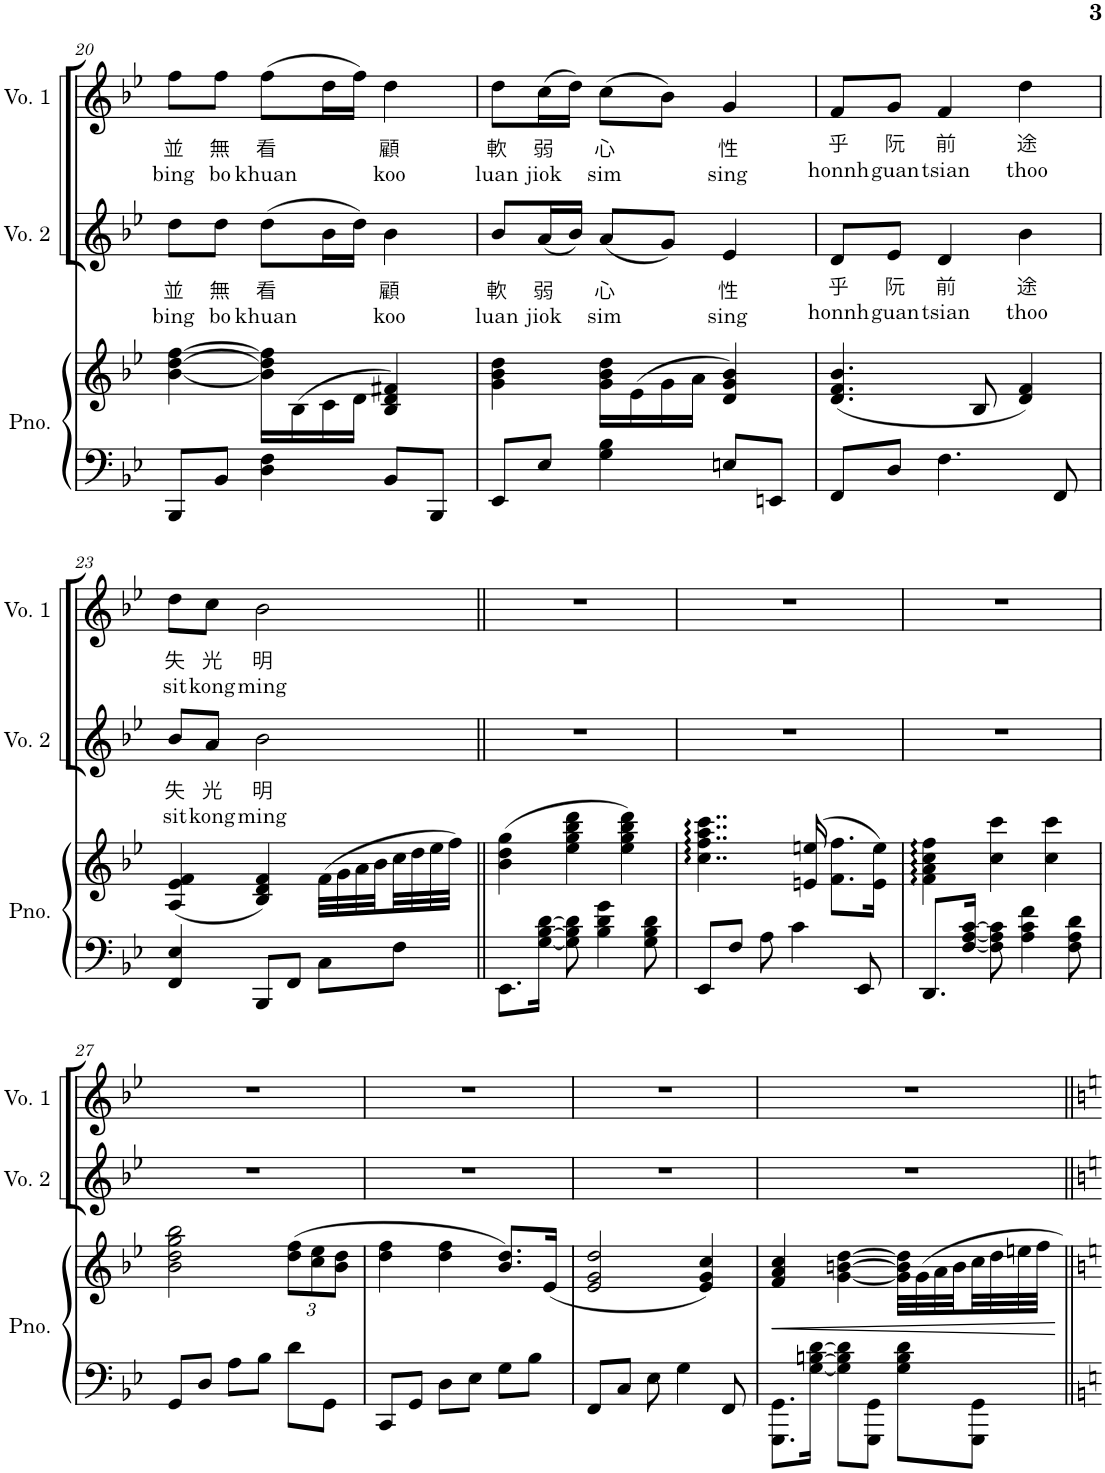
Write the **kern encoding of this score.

**kern	**kern	**dynam	**kern	**text	**text	**text	**text	**kern	**text	**text	**text	**text
*part3	*part3	*part3	*part2	*part2	*part2	*part2	*part2	*part1	*part1	*part1	*part1	*part1
*staff4	*staff3	*staff3/4	*staff2	*staff2	*staff2	*staff2	*staff2	*staff1	*staff1	*staff1	*staff1	*staff1
*I"Piano	*	*	*I"Voice 2	*	*	*	*	*I"Voice 1	*	*	*	*
*I'Pno.	*	*	*I'Vo. 2	*	*	*	*	*I'Vo. 1	*	*	*	*
!!LO:PB:g=z
*clefF4	*clefG2	*	*clefG2	*	*	*	*	*clefG2	*	*	*	*
*k[b-e-]	*k[b-e-]	*	*k[b-e-]	*	*	*	*	*k[b-e-]	*	*	*	*
*M3/4	*M3/4	*	*M3/4	*	*	*	*	*M3/4	*	*	*	*
=20	=20	=20	=20	=20	=20	=20	=20	=20	=20	=20	=20	=20
!	!	!	!	!	!	!LO:LY:b	!LO:LY:b	!	!	!	!LO:LY:b	!LO:LY:b
8BBB-/L	[4b-\ [4dd\ [4ff\	.	8dd\L	.	.	並	bing	8ff\L	.	.	並	bing
!	!	!	!	!	!	!LO:LY:b	!LO:LY:b	!	!	!	!LO:LY:b	!LO:LY:b
8BB-/J	.	.	8dd\J	.	.	無	bo	8ff\J	.	.	無	bo
!	!	!	!	!	!	!LO:LY:b	!LO:LY:b	!	!	!	!LO:LY:b	!LO:LY:b
4D\ 4F\	16b-\] 16dd\] 16ff\]LL	.	(8dd\L	.	.	看	khuan	(8ff\L	.	.	看	khuan
.	(16B-\	.	.	.	.	.	.	.	.	.	.	.
.	16c\	.	16b-\L	.	.	.	.	16dd\L	.	.	.	.
.	16d\JJ	.	16dd\JJ)	.	.	.	.	16ff\JJ)	.	.	.	.
!	!	!	!	!	!	!LO:LY:b	!LO:LY:b	!	!	!	!LO:LY:b	!LO:LY:b
8BB-/L	4B-/ 4d/ 4f#X/)	.	4b-\	.	.	顧	koo	4dd\	.	.	顧	koo
8BBB-/J	.	.	.	.	.	.	.	.	.	.	.	.
=21	=21	=21	=21	=21	=21	=21	=21	=21	=21	=21	=21	=21
!	!	!	!	!	!	!LO:LY:b	!LO:LY:b	!	!	!	!LO:LY:b	!LO:LY:b
8EE-/L	4g\ 4b-\ 4dd\	.	8b-/L	.	.	軟	luan	8dd\L	.	.	軟	luan
!	!	!	!	!	!	!LO:LY:b	!LO:LY:b	!	!	!	!LO:LY:b	!LO:LY:b
8E-/J	.	.	(16a/L	.	.	弱	jiok	(16cc\L	.	.	弱	jiok
.	.	.	16b-/JJ)	.	.	.	.	16dd\JJ)	.	.	.	.
!	!	!	!	!	!	!LO:LY:b	!LO:LY:b	!	!	!	!LO:LY:b	!LO:LY:b
4G\ 4B-\	16g\ 16b-\ 16dd\LL	.	(8a/L	.	.	心	sim	(8cc\L	.	.	心	sim
.	(16e-\	.	.	.	.	.	.	.	.	.	.	.
.	16g\	.	8g/J)	.	.	.	.	8b-\J)	.	.	.	.
.	16a\JJ	.	.	.	.	.	.	.	.	.	.	.
!	!	!	!	!	!	!LO:LY:b	!LO:LY:b	!	!	!	!LO:LY:b	!LO:LY:b
8En/L	4d/ 4g/ 4b-/)	.	4e-/	.	.	性	sing	4g/	.	.	性	sing
8EEn/J	.	.	.	.	.	.	.	.	.	.	.	.
=22	=22	=22	=22	=22	=22	=22	=22	=22	=22	=22	=22	=22
!	!	!	!	!	!	!LO:LY:b	!LO:LY:b	!	!	!	!LO:LY:b	!LO:LY:b
8FF/L	(4.d/ 4.f/ 4.b-/	.	8d/L	.	.	乎	honnh	8f/L	.	.	乎	honnh
!	!	!	!	!	!	!LO:LY:b	!LO:LY:b	!	!	!	!LO:LY:b	!LO:LY:b
8D/J	.	.	8e-/J	.	.	阮	guan	8g/J	.	.	阮	guan
!	!	!	!	!	!	!LO:LY:b	!LO:LY:b	!	!	!	!LO:LY:b	!LO:LY:b
4.F\	.	.	4d/	.	.	前	tsian	4f/	.	.	前	tsian
.	8B-/	.	.	.	.	.	.	.	.	.	.	.
!	!	!	!	!	!	!LO:LY:b	!LO:LY:b	!	!	!	!LO:LY:b	!LO:LY:b
.	4d/ 4f/)	.	4b-\	.	.	途	thoo	4dd\	.	.	途	thoo
8FF/	.	.	.	.	.	.	.	.	.	.	.	.
!!LO:LB:g=z
=23	=23	=23	=23	=23	=23	=23	=23	=23	=23	=23	=23	=23
!	!	!	!	!LO:LY:b	!LO:LY:b	!	!	!	!LO:LY:b	!LO:LY:b	!	!
4FF/ 4E-/	(4A/ 4e-/ 4f/	.	8b-/L	失	sit	.	.	8dd\L	失	sit	.	.
!	!	!	!	!LO:LY:b	!LO:LY:b	!	!	!	!LO:LY:b	!LO:LY:b	!	!
.	.	.	8a/J	光	kong	.	.	8cc\J	光	kong	.	.
!	!	!	!	!LO:LY:b	!LO:LY:b	!	!	!	!LO:LY:b	!LO:LY:b	!	!
8BBB-/L	4B-/ 4d/ 4f/)	.	2b-\	明	ming	.	.	2b-\	明	ming	.	.
8FF/J	.	.	.	.	.	.	.	.	.	.	.	.
8C\L	(32f\LLL	.	.	.	.	.	.	.	.	.	.	.
.	32g\	.	.	.	.	.	.	.	.	.	.	.
.	32a\	.	.	.	.	.	.	.	.	.	.	.
.	32b-\	.	.	.	.	.	.	.	.	.	.	.
8F\J	32cc\	.	.	.	.	.	.	.	.	.	.	.
.	32dd\	.	.	.	.	.	.	.	.	.	.	.
.	32ee-\	.	.	.	.	.	.	.	.	.	.	.
.	32ff\JJJ)	.	.	.	.	.	.	.	.	.	.	.
=24||	=24||	=24||	=24||	=24||	=24||	=24||	=24||	=24||	=24||	=24||	=24||	=24||
8.EE-\L	(4b-\ 4dd\ 4gg\	.	2.r	.	.	.	.	2.r	.	.	.	.
[16G\ [16B-\ [16d\Jk	.	.	.	.	.	.	.	.	.	.	.	.
8G\] 8B-\] 8d\]	4ee-\ 4gg\ 4bb-\ 4ddd\	.	.	.	.	.	.	.	.	.	.	.
4B-\ 4d\ 4g\	.	.	.	.	.	.	.	.	.	.	.	.
.	4ee-\ 4gg\ 4bb-\ 4ddd\)	.	.	.	.	.	.	.	.	.	.	.
8G\ 8B-\ 8d\	.	.	.	.	.	.	.	.	.	.	.	.
=25	=25	=25	=25	=25	=25	=25	=25	=25	=25	=25	=25	=25
8EE-/L	4..cc\ 4..ff\ 4..aa\ 4..ccc\	.	2.r	.	.	.	.	2.r	.	.	.	.
8F/J	.	.	.	.	.	.	.	.	.	.	.	.
8A\	.	.	.	.	.	.	.	.	.	.	.	.
4c\	.	.	.	.	.	.	.	.	.	.	.	.
.	(16en/ 16een/	.	.	.	.	.	.	.	.	.	.	.
.	8.f\ 8.ff\L	.	.	.	.	.	.	.	.	.	.	.
8EE-/	.	.	.	.	.	.	.	.	.	.	.	.
.	16e\ 16ee\Jk)	.	.	.	.	.	.	.	.	.	.	.
=26	=26	=26	=26	=26	=26	=26	=26	=26	=26	=26	=26	=26
8.DD/L	4f\ 4a\ 4cc\ 4ff\	.	2.r	.	.	.	.	2.r	.	.	.	.
[16F/ [16A/ [16c/Jk	.	.	.	.	.	.	.	.	.	.	.	.
8F\] 8A\] 8c\]	4cc\ 4ccc\	.	.	.	.	.	.	.	.	.	.	.
4A\ 4c\ 4f\	.	.	.	.	.	.	.	.	.	.	.	.
.	4cc\ 4ccc\	.	.	.	.	.	.	.	.	.	.	.
8F\ 8A\ 8d\	.	.	.	.	.	.	.	.	.	.	.	.
!!LO:LB:g=z
=27	=27	=27	=27	=27	=27	=27	=27	=27	=27	=27	=27	=27
8GG/L	2b-\ 2dd\ 2gg\ 2bb-\	.	2.r	.	.	.	.	2.r	.	.	.	.
8D/J	.	.	.	.	.	.	.	.	.	.	.	.
8A\L	.	.	.	.	.	.	.	.	.	.	.	.
8B-\J	.	.	.	.	.	.	.	.	.	.	.	.
*	*Xbrackettup	*	*	*	*	*	*	*	*	*	*	*
8d\L	(12dd\ 12ff\L	.	.	.	.	.	.	.	.	.	.	.
.	12cc\ 12ee-\	.	.	.	.	.	.	.	.	.	.	.
8GG\J	.	.	.	.	.	.	.	.	.	.	.	.
.	12b-\ 12dd\J	.	.	.	.	.	.	.	.	.	.	.
=28	=28	=28	=28	=28	=28	=28	=28	=28	=28	=28	=28	=28
8CC/L	4dd\ 4ff\	.	2.r	.	.	.	.	2.r	.	.	.	.
8GG/J	.	.	.	.	.	.	.	.	.	.	.	.
8D\L	4dd\ 4ff\	.	.	.	.	.	.	.	.	.	.	.
8E-\J	.	.	.	.	.	.	.	.	.	.	.	.
8G\L	8.b-/ 8.dd/L)	.	.	.	.	.	.	.	.	.	.	.
8B-\J	.	.	.	.	.	.	.	.	.	.	.	.
.	(16e-/Jk	.	.	.	.	.	.	.	.	.	.	.
=29	=29	=29	=29	=29	=29	=29	=29	=29	=29	=29	=29	=29
8FF/L	2e-/ 2g/ 2dd/	.	2.r	.	.	.	.	2.r	.	.	.	.
8C/J	.	.	.	.	.	.	.	.	.	.	.	.
8E-\	.	.	.	.	.	.	.	.	.	.	.	.
4G\	.	.	.	.	.	.	.	.	.	.	.	.
.	4e-/ 4g/ 4cc/)	.	.	.	.	.	.	.	.	.	.	.
8FF/	.	.	.	.	.	.	.	.	.	.	.	.
=30	=30	=30	=30	=30	=30	=30	=30	=30	=30	=30	=30	=30
!	!	!LO:HP:b	!	!	!	!	!	!	!	!	!	!
8.GGG\ 8.GG\L	4f/ 4a/ 4cc/	<	2.r	.	.	.	.	2.r	.	.	.	.
[16G\ [16Bn\ [16d\Jk	.	.	.	.	.	.	.	.	.	.	.	.
8G\] 8B\] 8d\]L	[4g\ [4bn\ [4dd\	.	.	.	.	.	.	.	.	.	.	.
8GGG\ 8GG\J	.	.	.	.	.	.	.	.	.	.	.	.
8G\ 8B\ 8d\L	32g\] 32b\] 32dd\]LLL	.	.	.	.	.	.	.	.	.	.	.
.	32g\	.	.	.	.	.	.	.	.	.	.	.
.	32a\	.	.	.	.	.	.	.	.	.	.	.
.	32b\	.	.	.	.	.	.	.	.	.	.	.
8GGG\ 8GG\J	32cc\	.	.	.	.	.	.	.	.	.	.	.
.	32dd\	.	.	.	.	.	.	.	.	.	.	.
.	32een\	.	.	.	.	.	.	.	.	.	.	.
.	32ff\JJJ	.	.	.	.	.	.	.	.	.	.	.
.	.	[	.	.	.	.	.	.	.	.	.	.
=||	=||	=||	=||	=||	=||	=||	=||	=||	=||	=||	=||	=||
*-	*-	*-	*-	*-	*-	*-	*-	*-	*-	*-	*-	*-
